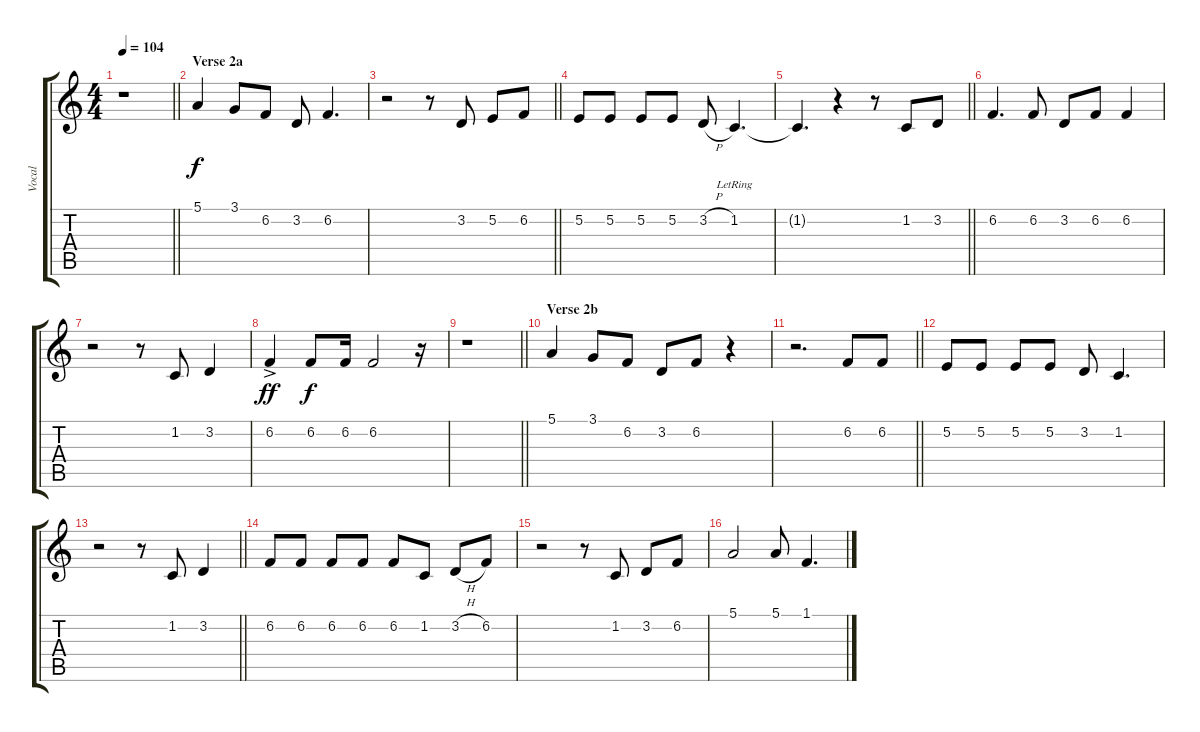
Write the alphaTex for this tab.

\track ("Vocal" "Vocal") {instrument altosax}
\staff {score tabs}
\tuning (E4 B3 G3 D3 A2 E2) {hide}
\ts (4 4)
\tempo 104
\clef g2
\barLineRight lightlight
\ks c
r.1{dy f} |
\section ("" "Verse 2a")
5.1.4 3.1.8 6.2.8 3.2.8 6.2.4{d} |
\barLineRight lightlight
r.2 r.8 3.2.8 5.2.8 6.2.8 |
5.2.8 5.2.8 5.2.8 5.2.8 3.2{h}.8 1.2{lr}.4{d} |
\barLineRight lightlight
1.2{t}.4{d} r.4 r.8 1.2.8 3.2.8 |
6.2.4{d} 6.2.8 3.2.8 6.2.8 6.2.4 |
r.2 r.8 1.2.8 3.2.4 |
6.2{ac}.4{dy ff} 6.2.8{dy f} 6.2.16 6.2.2 r.16 |
\barLineRight lightlight
r.1 |
\section ("" "Verse 2b")
5.1.4 3.1.8 6.2.8 3.2.8 6.2.8 r.4 |
\barLineRight lightlight
r.2{d} 6.2.8 6.2.8 |
5.2.8 5.2.8 5.2.8 5.2.8 3.2.8 1.2.4{d} |
\barLineRight lightlight
r.2 r.8 1.2.8 3.2.4 |
6.2.8 6.2.8 6.2.8 6.2.8 6.2.8 1.2.8 3.2{h}.8 6.2.8 |
r.2 r.8 1.2.8 3.2.8 6.2.8 |
5.1.2 5.1.8 1.1.4{d}
